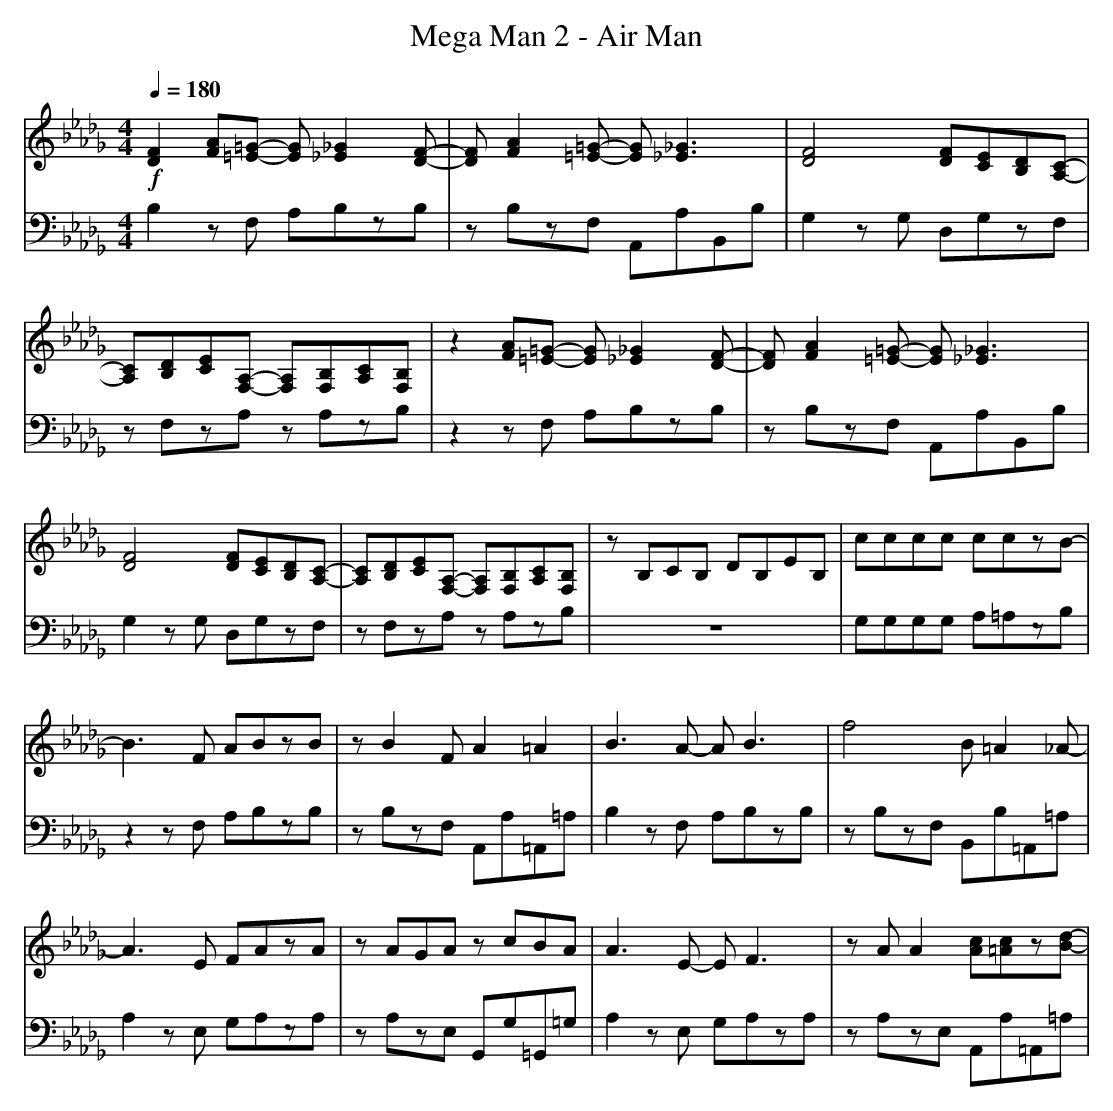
X:1
T:Mega Man 2 - Air Man
M:4/4
Q:1/4=180
L:1/16
V:T treble
V:B bass
K:Db
[V:T] !f!                       [DF]4                       [FA]2[=E=G]2- [EG]2 [_E_G]4 [DF]2- | [DF]2                     [FA]4                       [=E=G]2- [EG]2 [_E_G]6 | [DF]8 [DF]2[CE]2[B,D]2[A,C]2-      |
[V:B] B,4                       z2                          F,2 A,2B,2z2B,2                    | z2                        B,2z2F,2                    A,,2A,2B,,2B,2         | G,4   z2 G,2 D,2G,2z2F,2           |
[V:T] [A,C]2[B,D]2[CE]2[F,A,]2- [F,A,]2[F,B,]2[A,C]2[F,B,]2                                    | z4                        [FA]2[=E=G]2-               [EG]2 [_E_G]4 [DF]2-   | [DF]2 [FA]4 [=E=G]2- [EG]2 [_E_G]6 |
[V:B] z2                        F,2z2A,2                    z2 A,2z2B,2                        | z4                        z2                          F,2 A,2B,2z2B,2        | z2    B,2z2F,2 A,,2A,2B,,2B,2      |
[V:T] [DF]8                     [DF]2[CE]2[B,D]2[A,C]2-                                        | [A,C]2[B,D]2[CE]2[F,A,]2- [F,A,]2[F,B,]2[A,C]2[F,B,]2                        | z2    B,2C2B,2 D2B,2E2B,2          | c2c2c2c2     c2c2z2B2-                 |
[V:B] G,4                       z2                          G,2 D,2G,2z2F,2                    | z2                        F,2z2A,2                    z2 A,2z2B,2            | z16                                | G,2G,2G,2G,2 A,2=A,2z2B,2              |
[V:T] B6                        F2                          A2B2z2B2                           | z2                        B4                          F2 A4 =A4              | B6    A2- A2 B6                    | f8           B2 =A4 _A2-               |
[V:B] z4                        z2                          F,2 A,2B,2z2B,2                    | z2                        B,2z2F,2                    A,,2A,2=A,,2=A,2       | B,4   z2 F,2 A,2B,2z2B,2           | z2           B,2z2F,2 B,,2B,2=A,,2=A,2 |
[V:T] A6                        E2                          F2A2z2A2                           | z2                        A2G2A2                      z2 c2B2A2              | A6    E2- E2 F6                    | z2           A2 A4 [Ac]2[=Ac]2z2[Bd]2- |
[V:B] A,4                       z2                          E,2 G,2A,2z2A,2                    | z2                        A,2z2E,2                    G,,2G,2=G,,2=G,2       | A,4   z2 E,2 G,2A,2z2A,2           | z2           A,2z2E,2 A,,2A,2=A,,2=A,2 |
